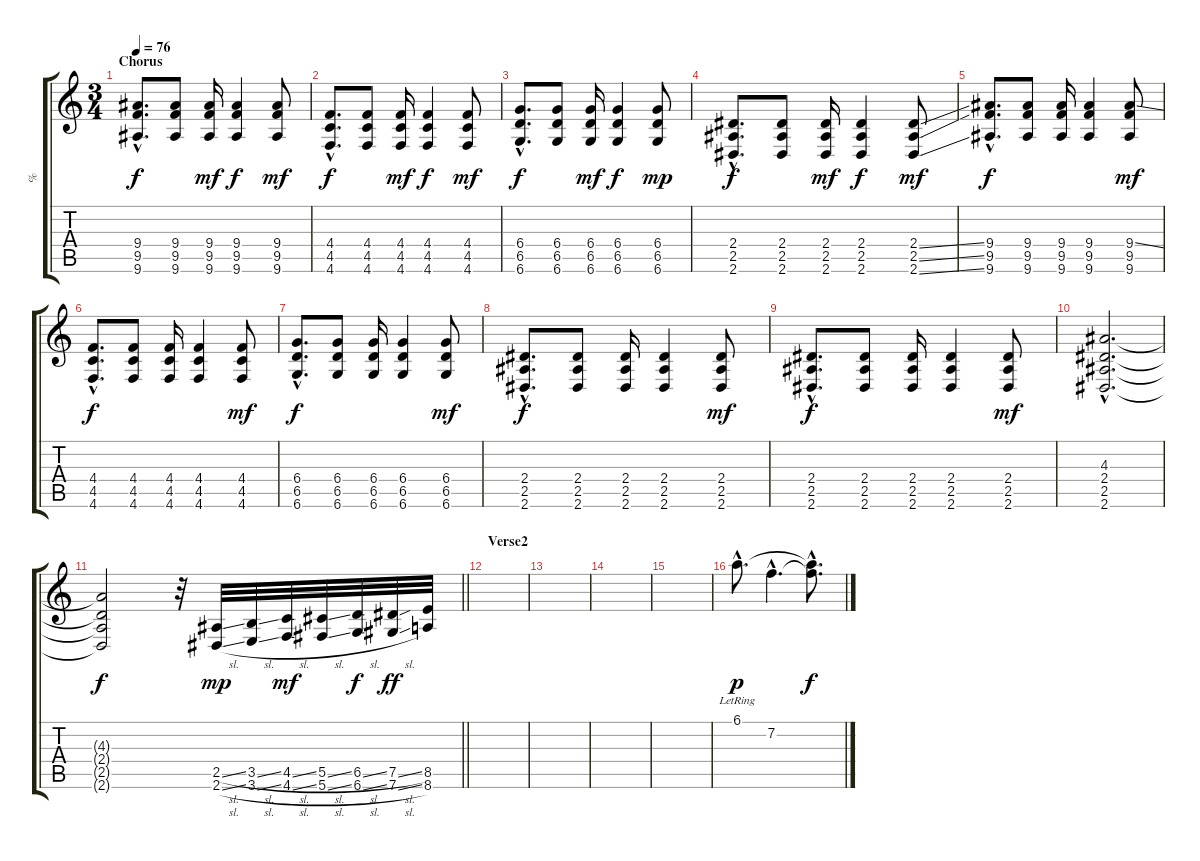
\track ("%" "%") {instrument electricguitarclean}
\staff {score tabs}
\tuning (Eb4 Bb3 Gb3 Db3 Ab2 Db2) {hide}
\ts (3 4)
\section ("" "Chorus")
\tempo 76
\clef g2
\ks c
(9.4{hac} 9.5{hac} 9.6{hac}).8{d dy f volume 15 instrument electricguitarjazz} (9.4 9.5 9.6).8 (9.4 9.5 9.6).16{dy mf} (9.4 9.5 9.6).4{dy f} (9.4 9.5 9.6).8{dy mf} |
(4.4{hac} 4.5{hac} 4.6{hac}).8{d dy f} (4.4 4.5 4.6).8 (4.4 4.5 4.6).16{dy mf} (4.4 4.5 4.6).4{dy f} (4.4 4.5 4.6).8{dy mf} |
(6.4{hac} 6.5{hac} 6.6{hac}).8{d dy f} (6.4 6.5 6.6).8 (6.4 6.5 6.6).16{dy mf} (6.4 6.5 6.6).4{dy f} (6.4 6.5 6.6).8{dy mp} |
(2.4{hac} 2.5{hac} 2.6{hac}).8{d dy f} (2.4 2.5 2.6).8 (2.4 2.5 2.6).16{dy mf} (2.4 2.5 2.6).4{dy f} (2.4{ss} 2.5{ss} 2.6{ss}).8{dy mf} |
(9.4{hac} 9.5{hac} 9.6{hac}).8{d dy f} (9.4 9.5 9.6).8 (9.4 9.5 9.6).16 (9.4 9.5 9.6).4 (9.4{ss} 9.5 9.6).8{dy mf} |
(4.4{hac} 4.5{hac} 4.6{hac}).8{d dy f} (4.4 4.5 4.6).8 (4.4 4.5 4.6).16 (4.4 4.5 4.6).4 (4.4 4.5 4.6).8{dy mf} |
(6.4{hac} 6.5{hac} 6.6{hac}).8{d dy f} (6.4 6.5 6.6).8 (6.4 6.5 6.6).16 (6.4 6.5 6.6).4 (6.4 6.5 6.6).8{dy mf} |
(2.4{hac} 2.5{hac} 2.6{hac}).8{d dy f} (2.4 2.5 2.6).8 (2.4 2.5 2.6).16 (2.4 2.5 2.6).4 (2.4 2.5 2.6).8{dy mf} |
(2.4{hac} 2.5{hac} 2.6{hac}).8{d dy f} (2.4 2.5 2.6).8 (2.4 2.5 2.6).16 (2.4 2.5 2.6).4 (2.4 2.5 2.6).8{dy mf} |
(4.3{hac} 2.4{hac} 2.5{hac} 2.6{hac}).2{d} |
\barLineRight lightlight
(4.3{t} 2.4{t} 2.5{t} 2.6{t}).2{dy f} r.32 (2.5{sl} 2.6{sl}).32{dy mp} (3.5{sl} 3.6{sl}).32 (4.5{sl} 4.6{sl}).32{dy mf} (5.5{sl} 5.6{sl}).32 (6.5{sl} 6.6{sl}).32{dy f} (7.5{sl} 7.6{sl}).32{dy ff} (8.5 8.6).32 |
\section ("" "Verse2")
|
|
|
|
6.1{hac lr}.8{d dy p} 7.2{hac}.4{d} (6.1{hac t} 7.2{hac t}).8{d dy f}
